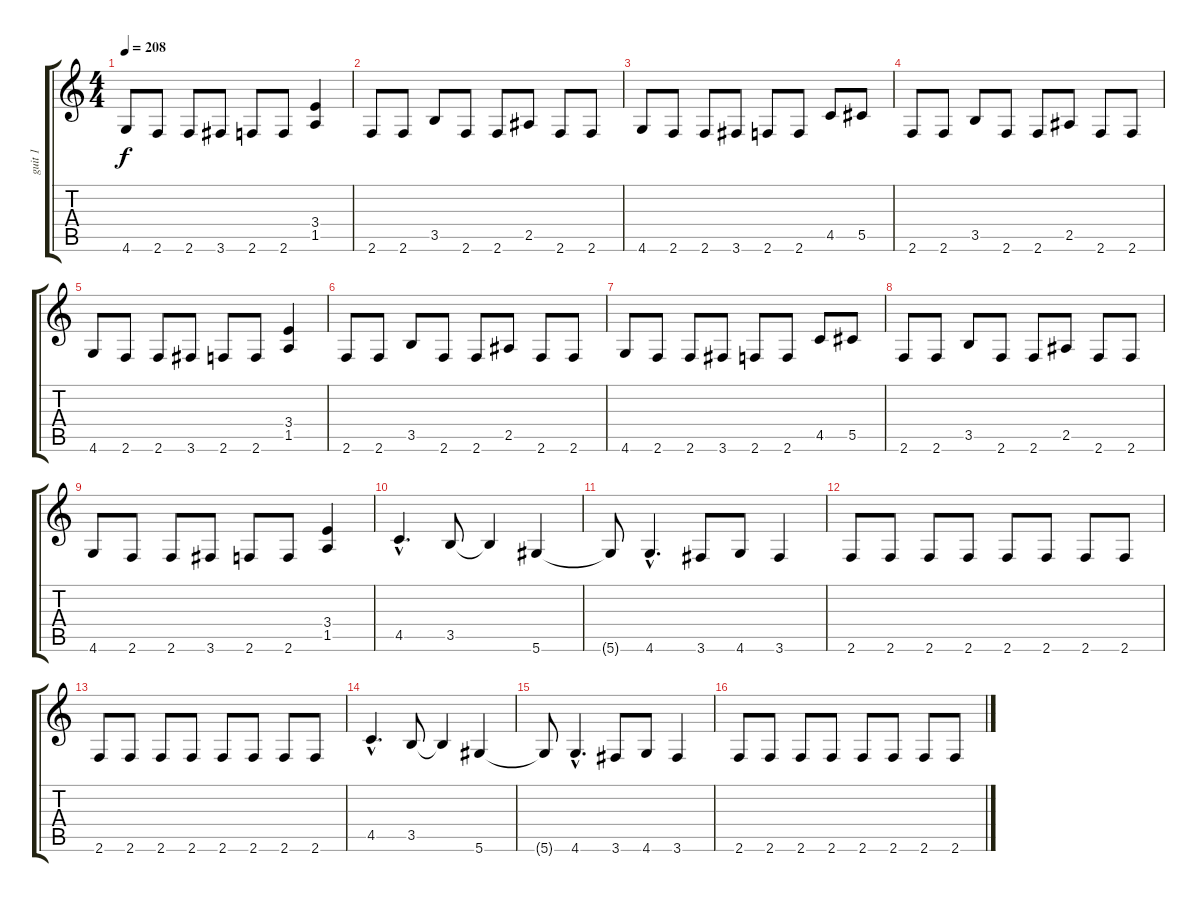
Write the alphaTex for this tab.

\track ("guit 1" "guit 1") {instrument distortionguitar}
\staff {score tabs}
\tuning (Eb4 Bb3 Gb3 Db3 Ab2 Eb2) {hide}
\ts (4 4)
\tempo 208
\clef g2
\ks c
4.6.8{dy f} 2.6.8 2.6.8 3.6.8 2.6.8 2.6.8 (3.4 1.5).4 |
2.6.8 2.6.8 3.5.8 2.6.8 2.6.8 2.5.8 2.6.8 2.6.8 |
4.6.8 2.6.8 2.6.8 3.6.8 2.6.8 2.6.8 4.5.8 5.5.8 |
2.6.8 2.6.8 3.5.8 2.6.8 2.6.8 2.5.8 2.6.8 2.6.8 |
4.6.8 2.6.8 2.6.8 3.6.8 2.6.8 2.6.8 (3.4 1.5).4 |
2.6.8 2.6.8 3.5.8 2.6.8 2.6.8 2.5.8 2.6.8 2.6.8 |
4.6.8 2.6.8 2.6.8 3.6.8 2.6.8 2.6.8 4.5.8 5.5.8 |
2.6.8 2.6.8 3.5.8 2.6.8 2.6.8 2.5.8 2.6.8 2.6.8 |
4.6.8 2.6.8 2.6.8 3.6.8 2.6.8 2.6.8 (3.4 1.5).4 |
4.5{hac}.4{d} 3.5.8 3.5{t}.4 5.6.4 |
5.6{t}.8 4.6{hac}.4{d} 3.6.8 4.6.8 3.6.4 |
2.6.8 2.6.8 2.6.8 2.6.8 2.6.8 2.6.8 2.6.8 2.6.8 |
2.6.8 2.6.8 2.6.8 2.6.8 2.6.8 2.6.8 2.6.8 2.6.8 |
4.5{hac}.4{d} 3.5.8 3.5{t}.4 5.6.4 |
5.6{t}.8 4.6{hac}.4{d} 3.6.8 4.6.8 3.6.4 |
2.6.8 2.6.8 2.6.8 2.6.8 2.6.8 2.6.8 2.6.8 2.6.8
